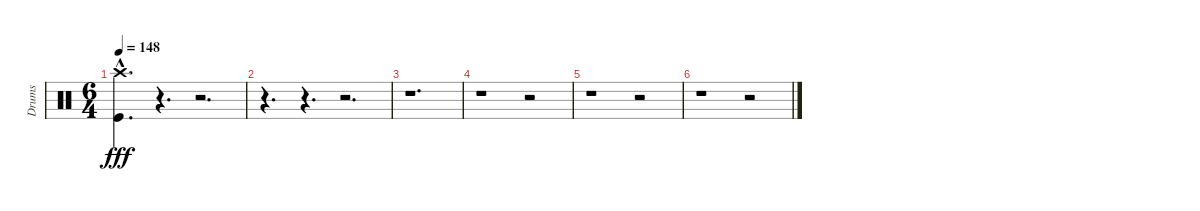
\track ("Drums" "Drums") {instrument percussion}
\staff {score}
\articulation defaults
\ts (6 4)
\tempo 148
\clef neutral
\ks c
("Crash high (hit)"{hac} "Kick (hit)"{hac}).4{d dy fff} r.4{d} r.2{d} |
r.4{d} r.4{d} r.2{d} |
r.1{d} |
r.1 r.2 |
r.1 r.2 |
r.1 r.2
